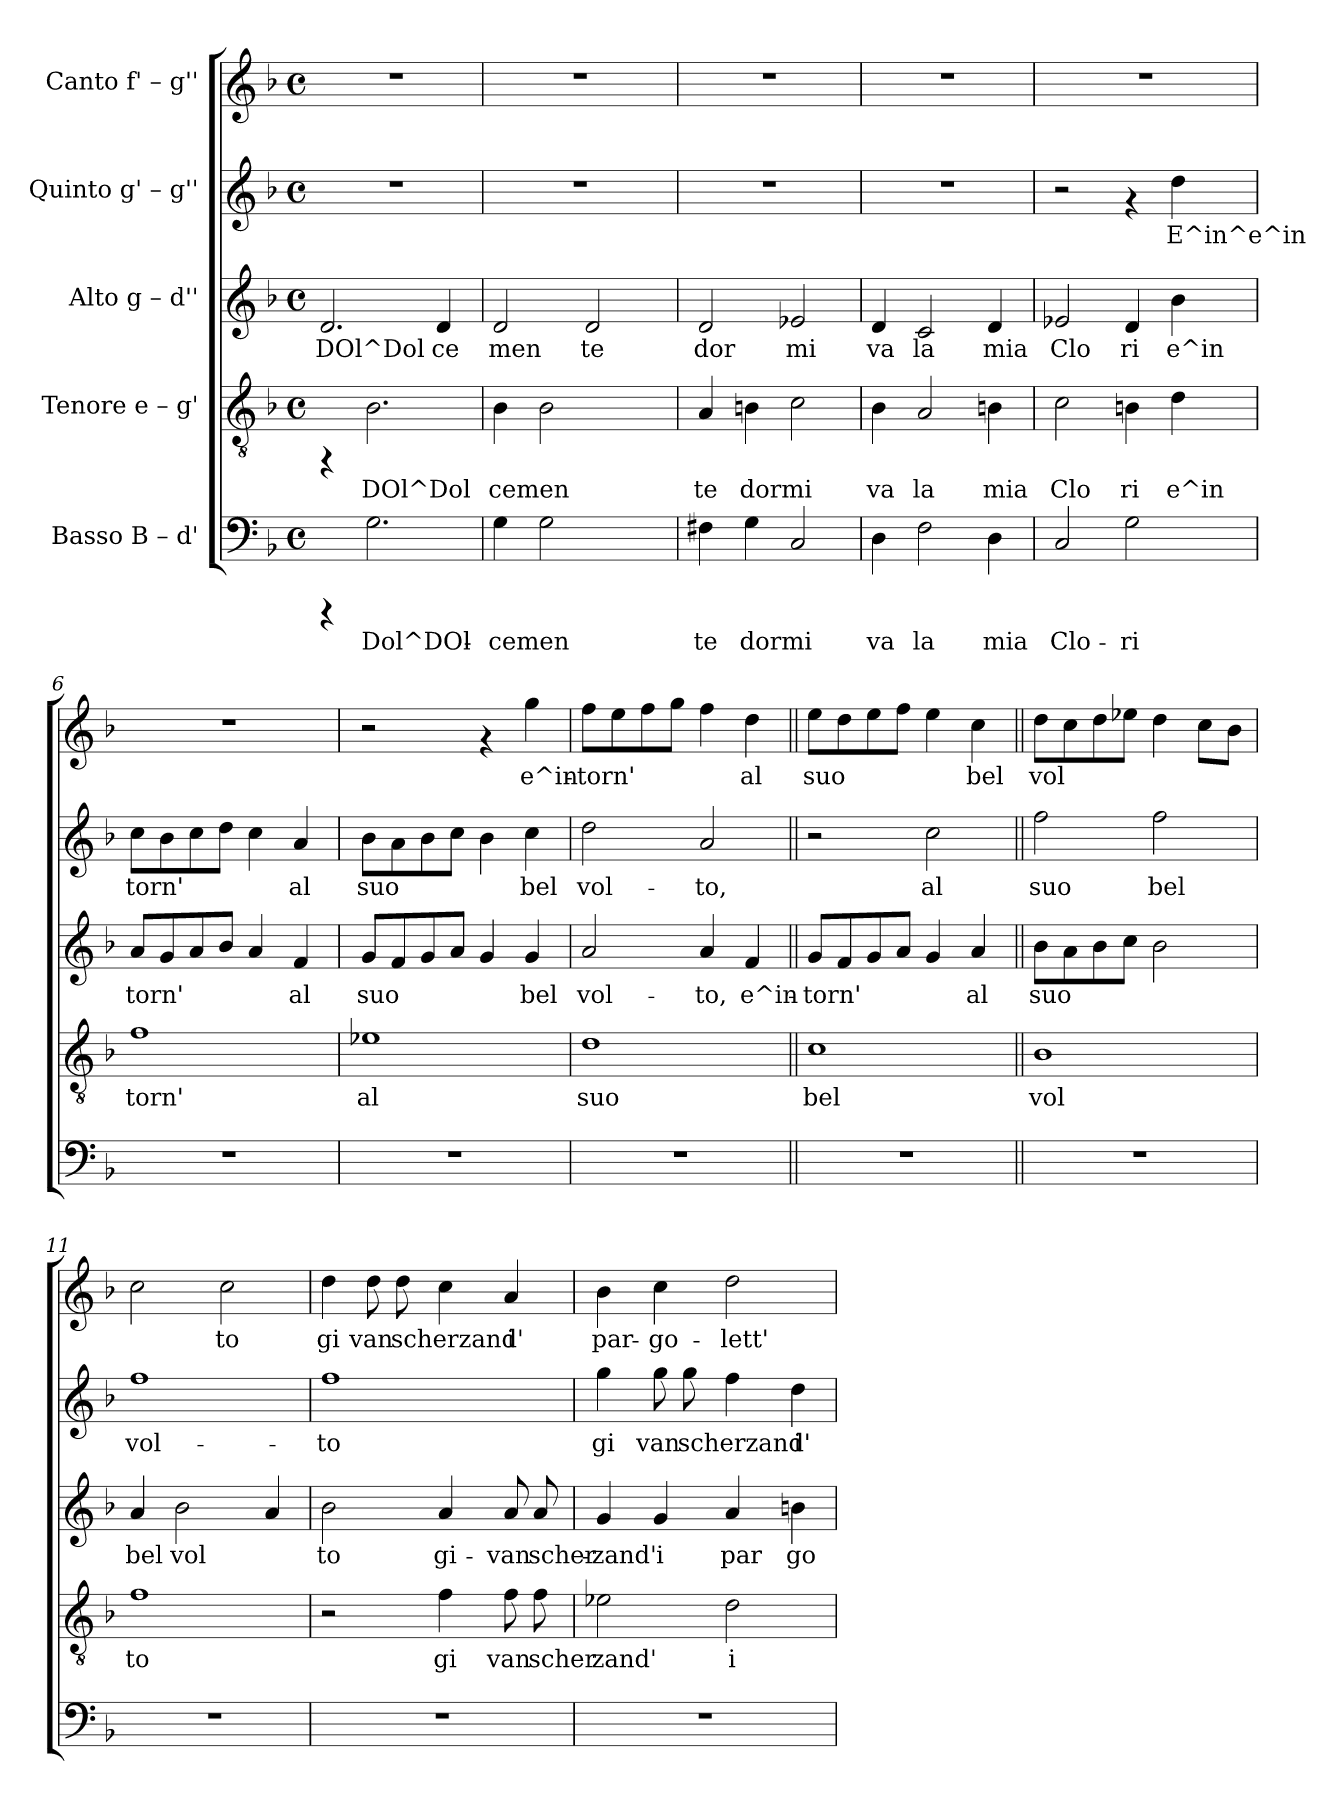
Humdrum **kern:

**kern	**text	**kern	**text	**kern	**text	**kern	**text	**kern	**text
*part5	*part5	*part4	*part4	*part3	*part3	*part2	*part2	*part1	*part1
*staff5	*staff5	*staff4	*staff4	*staff3	*staff3	*staff2	*staff2	*staff1	*staff1
*I"Basso  B – d'	*	*I"Tenore  e – g'	*	*I"Alto  g – d''	*	*I"Quinto  g' – g''	*	*I"Canto  f' – g''	*
!!LO:PB:g=z
*stria5	*	*stria5	*	*stria5	*	*stria5	*	*stria5	*
*clefF4	*	*clefGv2	*	*clefG2	*	*clefG2	*	*clefG2	*
*k[b-]	*	*k[b-]	*	*k[b-]	*	*k[b-]	*	*k[b-]	*
*F:	*	*F:	*	*F:	*	*F:	*	*F:	*
*M4/4	*	*M4/4	*	*M4/4	*	*M4/4	*	*M4/4	*
*met(c)	*	*met(c)	*	*met(c)	*	*met(c)	*	*met(c)	*
=1	=1	=1	=1	=1	=1	=1	=1	=1	=1
!	!	!	!	!	!LO:LY:b:rj	!	!	!	!
4rCCC	.	4rFF	.	2.d/	DOl^Dol	1r	.	1r	.
!	!LO:LY:b:cj	!	!LO:LY:b:rj	!	!	!	!	!	!
2.G\	Dol^DOl-	2.B-\	DOl^Dol	.	.	.	.	.	.
!	!	!	!	!	!LO:LY:b:rj	!	!	!	!
.	.	.	.	4d/	ce	.	.	.	.
=2	=2	=2	=2	=2	=2	=2	=2	=2	=2
!	!LO:LY:b:cj	!	!LO:LY:b:rj	!	!LO:LY:b:rj	!	!	!	!
4G\	-cemen-	4B-\	cemen	2d/	men	1r	.	1r	.
!	!LO:LY:b:cj	!	!LO:LY:b:rj	!	!	!	!	!	!
2G\	--	2B-\	.	.	.	.	.	.	.
!	!	!	!	!	!LO:LY:b:rj	!	!	!	!
.	.	.	.	2d/	te	.	.	.	.
4ryy	.	4ryy	.	.	.	.	.	.	.
=3	=3	=3	=3	=3	=3	=3	=3	=3	=3
!	!LO:LY:b:cj	!	!LO:LY:b:rj	!	!LO:LY:b:rj	!	!	!	!
4F#X\	-te	4A/	te	2d/	dor	1r	.	1r	.
!	!LO:LY:b:cj	!	!LO:LY:b:rj	!	!	!	!	!	!
4G\	dormi-	4Bn\	dormi	.	.	.	.	.	.
!	!LO:LY:b:cj	!	!LO:LY:b:rj	!	!LO:LY:b:rj	!	!	!	!
2C/	--	2c\	.	2e-X/	mi	.	.	.	.
=4	=4	=4	=4	=4	=4	=4	=4	=4	=4
!	!LO:LY:b:cj	!	!LO:LY:b:rj	!	!LO:LY:b:rj	!	!	!	!
4D\	-va	4B-\	va	4d/	va	1r	.	1r	.
!	!LO:LY:b:cj	!	!LO:LY:b:rj	!	!LO:LY:b:rj	!	!	!	!
2F\	la	2A/	la	2c/	la	.	.	.	.
!	!LO:LY:b:cj	!	!LO:LY:b:rj	!	!LO:LY:b:rj	!	!	!	!
4D\	mia	4Bn\	mia	4d/	mia	.	.	.	.
=5	=5	=5	=5	=5	=5	=5	=5	=5	=5
!	!LO:LY:b:cj	!	!LO:LY:b:rj	!	!LO:LY:b:rj	!	!	!	!
2C/	Clo-	2c\	Clo	2e-X/	Clo	2r	.	1r	.
!	!LO:LY:b:cj	!	!LO:LY:b:rj	!	!LO:LY:b:rj	!	!	!	!
2G\	-ri	4Bn\	ri	4d/	ri	4rf	.	.	.
!	!	!	!LO:LY:b:rj	!	!LO:LY:b:rj	!	!LO:LY:b:rj	!	!
.	.	4d\	e^in	4b-\	e^in	4dd\	E^in^e^in	.	.
=6	=6	=6	=6	=6	=6	=6	=6	=6	=6
!	!	!	!LO:LY:b:rj	!	!LO:LY:b:rj	!	!LO:LY:b:rj	!	!
1r	.	1f	torn'	8a/L	torn'	8cc\L	torn'	1r	.
!	!	!	!	!	!LO:LY:b:rj	!	!LO:LY:b:rj	!	!
.	.	.	.	8g/	.	8b-\	.	.	.
!	!	!	!	!	!LO:LY:b:rj	!	!LO:LY:b:rj	!	!
.	.	.	.	8a/	.	8cc\	.	.	.
!	!	!	!	!	!LO:LY:b:rj	!	!LO:LY:b:rj	!	!
.	.	.	.	8b-/J	.	8dd\J	.	.	.
!	!	!	!	!	!LO:LY:b:rj	!	!LO:LY:b:rj	!	!
.	.	.	.	4a/	.	4cc\	.	.	.
!	!	!	!	!	!LO:LY:b:rj	!	!LO:LY:b:rj	!	!
.	.	.	.	4f/	al	4a/	al	.	.
!!LO:LB:g=z
=7	=7	=7	=7	=7	=7	=7	=7	=7	=7
!	!	!	!LO:LY:b:rj	!	!LO:LY:b:rj	!	!LO:LY:b:rj	!	!
1r	.	1e-X	al	8g/L	suo	8b-\L	suo	2r	.
!	!	!	!	!	!LO:LY:b:rj	!	!LO:LY:b:rj	!	!
.	.	.	.	8f/	.	8a\	.	.	.
!	!	!	!	!	!LO:LY:b:rj	!	!LO:LY:b:rj	!	!
.	.	.	.	8g/	.	8b-\	.	.	.
!	!	!	!	!	!LO:LY:b:rj	!	!LO:LY:b:rj	!	!
.	.	.	.	8a/J	.	8cc\J	.	.	.
!	!	!	!	!	!LO:LY:b:rj	!	!LO:LY:b:rj	!	!
.	.	.	.	4g/	.	4b-\	.	4rf	.
!	!	!	!	!	!LO:LY:b:rj	!	!LO:LY:b:rj	!	!LO:LY:b:rj
.	.	.	.	4g/	bel	4cc\	bel	4gg\	e^in-
=8	=8	=8	=8	=8	=8	=8	=8	=8	=8
!	!	!	!LO:LY:b:rj	!	!LO:LY:b:rj	!	!LO:LY:b:rj	!	!LO:LY:b:rj
1r	.	1d	suo	2a/	vol-	2dd\	vol-	8ff\L	-torn'
!	!	!	!	!	!	!	!	!	!LO:LY:b:rj
.	.	.	.	.	.	.	.	8ee\	.
!	!	!	!	!	!	!	!	!	!LO:LY:b:rj
.	.	.	.	.	.	.	.	8ff\	.
!	!	!	!	!	!	!	!	!	!LO:LY:b:rj
.	.	.	.	.	.	.	.	8gg\J	.
!	!	!	!	!	!LO:LY:b:rj	!	!LO:LY:b:rj	!	!LO:LY:b:rj
.	.	.	.	4a/	-to,	2a/	-to,	4ff\	.
!	!	!	!	!	!LO:LY:b:rj	!	!	!	!LO:LY:b:rj
.	.	.	.	4f/	e^in-	.	.	4dd\	al
=9||	=9||	=9||	=9||	=9||	=9||	=9||	=9||	=9||	=9||
!	!	!	!LO:LY:b:rj	!	!LO:LY:b:rj	!	!	!	!LO:LY:b:rj
1r	.	1c	bel	8g/L	-torn'	2r	.	8ee\L	suo
!	!	!	!	!	!LO:LY:b:rj	!	!	!	!LO:LY:b:rj
.	.	.	.	8f/	.	.	.	8dd\	.
!	!	!	!	!	!LO:LY:b:rj	!	!	!	!LO:LY:b:rj
.	.	.	.	8g/	.	.	.	8ee\	.
!	!	!	!	!	!LO:LY:b:rj	!	!	!	!LO:LY:b:rj
.	.	.	.	8a/J	.	.	.	8ff\J	.
!	!	!	!	!	!LO:LY:b:rj	!	!LO:LY:b:rj	!	!LO:LY:b:rj
.	.	.	.	4g/	.	2cc\	al	4ee\	.
!	!	!	!	!	!LO:LY:b:rj	!	!	!	!LO:LY:b:rj
.	.	.	.	4a/	al	.	.	4cc\	bel
=10||	=10||	=10||	=10||	=10||	=10||	=10||	=10||	=10||	=10||
!	!	!	!LO:LY:b:rj	!	!LO:LY:b:rj	!	!LO:LY:b:rj	!	!LO:LY:b:rj
1r	.	1B-	vol	8b-\L	suo	2ff\	suo	8dd\L	vol-
!	!	!	!	!	!LO:LY:b:rj	!	!	!	!LO:LY:b:rj
.	.	.	.	8a\	.	.	.	8cc\	--
!	!	!	!	!	!LO:LY:b:rj	!	!	!	!LO:LY:b:rj
.	.	.	.	8b-\	.	.	.	8dd\	--
!	!	!	!	!	!LO:LY:b:rj	!	!	!	!LO:LY:b:rj
.	.	.	.	8cc\J	.	.	.	8ee-X\J	--
!	!	!	!	!	!LO:LY:b:rj	!	!LO:LY:b:rj	!	!LO:LY:b:rj
.	.	.	.	2b-\	.	2ff\	bel	4dd\	--
!	!	!	!	!	!	!	!	!	!LO:LY:b:rj
.	.	.	.	.	.	.	.	8cc\L	--
!	!	!	!	!	!	!	!	!	!LO:LY:b:rj
.	.	.	.	.	.	.	.	8b-\J	--
=11	=11	=11	=11	=11	=11	=11	=11	=11	=11
!	!	!	!LO:LY:b:rj	!	!LO:LY:b:rj	!	!LO:LY:b:rj	!	!LO:LY:b:rj
1r	.	1f	to	4a/	bel	1ff	vol-	2cc\	--
!	!	!	!	!	!LO:LY:b:rj	!	!	!	!
.	.	.	.	2b-\	vol-	.	.	.	.
!	!	!	!	!	!	!	!	!	!LO:LY:b:rj
.	.	.	.	.	.	.	.	2cc\	-to
!	!	!	!	!	!LO:LY:b:rj	!	!	!	!
.	.	.	.	4a/	--	.	.	.	.
=12	=12	=12	=12	=12	=12	=12	=12	=12	=12
!	!	!	!	!	!LO:LY:b:rj	!	!LO:LY:b:rj	!	!LO:LY:b:rj
1r	.	2r	.	2b-\	-to	1ff	-to	4dd\	gi
!	!	!	!	!	!	!	!	!	!LO:LY:b:rj
.	.	.	.	.	.	.	.	8dd\	van
!	!	!	!	!	!	!	!	!	!LO:LY:b:rj
.	.	.	.	.	.	.	.	8dd\	scherzand'
!	!	!	!LO:LY:b:rj	!	!LO:LY:b:rj	!	!	!	!LO:LY:b:rj
.	.	4f\	gi	4a/	gi-	.	.	4cc\	.
!	!	!	!LO:LY:b:rj	!	!LO:LY:b:rj	!	!	!	!LO:LY:b:rj
.	.	8f\	van	8a/	-van	.	.	4a/	i
!	!	!	!LO:LY:b:rj	!	!LO:LY:b:rj	!	!	!	!
.	.	8f\	scher	8a/	scher-	.	.	.	.
!!LO:PB:g=z
=13	=13	=13	=13	=13	=13	=13	=13	=13	=13
!	!	!	!LO:LY:b:rj	!	!LO:LY:b:rj	!	!LO:LY:b:rj	!	!LO:LY:b:rj
1r	.	2e-X\	zand'	4g/	-zand'	4gg\	gi	4b-\	par-
!	!	!	!	!	!LO:LY:b:rj	!	!LO:LY:b:rj	!	!LO:LY:b:rj
.	.	.	.	4g/	i	8gg\	van	4cc\	-go-
!	!	!	!	!	!	!	!LO:LY:b:rj	!	!
.	.	.	.	.	.	8gg\	scherzand'	.	.
!	!	!	!LO:LY:b:rj	!	!LO:LY:b:rj	!	!LO:LY:b:rj	!	!LO:LY:b:rj
.	.	2d\	i	4a/	par	4ff\	.	2dd\	-lett'
!	!	!	!	!	!LO:LY:b:rj	!	!LO:LY:b:rj	!	!
.	.	.	.	4bn\	go	4dd\	i	.	.
=	=	=	=	=	=	=	=	=	=
*-	*-	*-	*-	*-	*-	*-	*-	*-	*-
